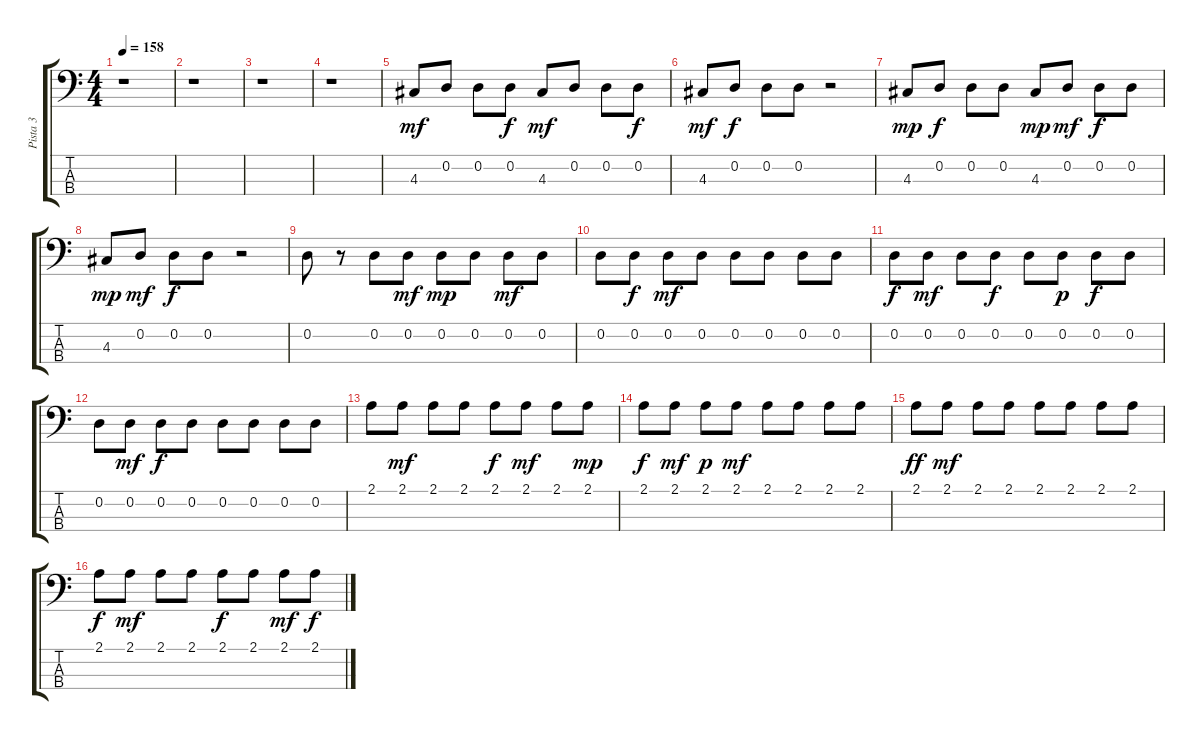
\track ("Pista 3" "Pista 3") {instrument electricbassfinger}
\staff {score tabs}
\tuning (G2 D2 A1 E1) {hide}
\ts (4 4)
\tempo 158
\clef f4
\ks c
r.1{dy mf instrument electricbassfinger} |
r.1 |
r.1 |
r.1 |
4.3.8 0.2.8 0.2.8 0.2.8{dy f} 4.3.8{dy mf} 0.2.8 0.2.8 0.2.8{dy f} |
4.3.8{dy mf} 0.2.8{dy f} 0.2.8 0.2.8 r.2 |
4.3.8{dy mp} 0.2.8{dy f} 0.2.8 0.2.8 4.3.8{dy mp} 0.2.8{dy mf} 0.2.8{dy f} 0.2.8 |
4.3.8{dy mp} 0.2.8{dy mf} 0.2.8{dy f} 0.2.8 r.2 |
0.2.8 r.8 0.2.8 0.2.8{dy mf} 0.2.8{dy mp} 0.2.8 0.2.8{dy mf} 0.2.8 |
0.2.8 0.2.8{dy f} 0.2.8{dy mf} 0.2.8 0.2.8 0.2.8 0.2.8 0.2.8 |
0.2.8{dy f} 0.2.8{dy mf} 0.2.8 0.2.8{dy f} 0.2.8 0.2.8{dy p} 0.2.8{dy f} 0.2.8 |
0.2.8 0.2.8{dy mf} 0.2.8{dy f} 0.2.8 0.2.8 0.2.8 0.2.8 0.2.8 |
2.1.8 2.1.8{dy mf} 2.1.8 2.1.8 2.1.8{dy f} 2.1.8{dy mf} 2.1.8 2.1.8{dy mp} |
2.1.8{dy f} 2.1.8{dy mf} 2.1.8{dy p} 2.1.8{dy mf} 2.1.8 2.1.8 2.1.8 2.1.8 |
2.1.8{dy ff} 2.1.8{dy mf} 2.1.8 2.1.8 2.1.8 2.1.8 2.1.8 2.1.8 |
2.1.8{dy f} 2.1.8{dy mf} 2.1.8 2.1.8 2.1.8{dy f} 2.1.8 2.1.8{dy mf} 2.1.8{dy f}
